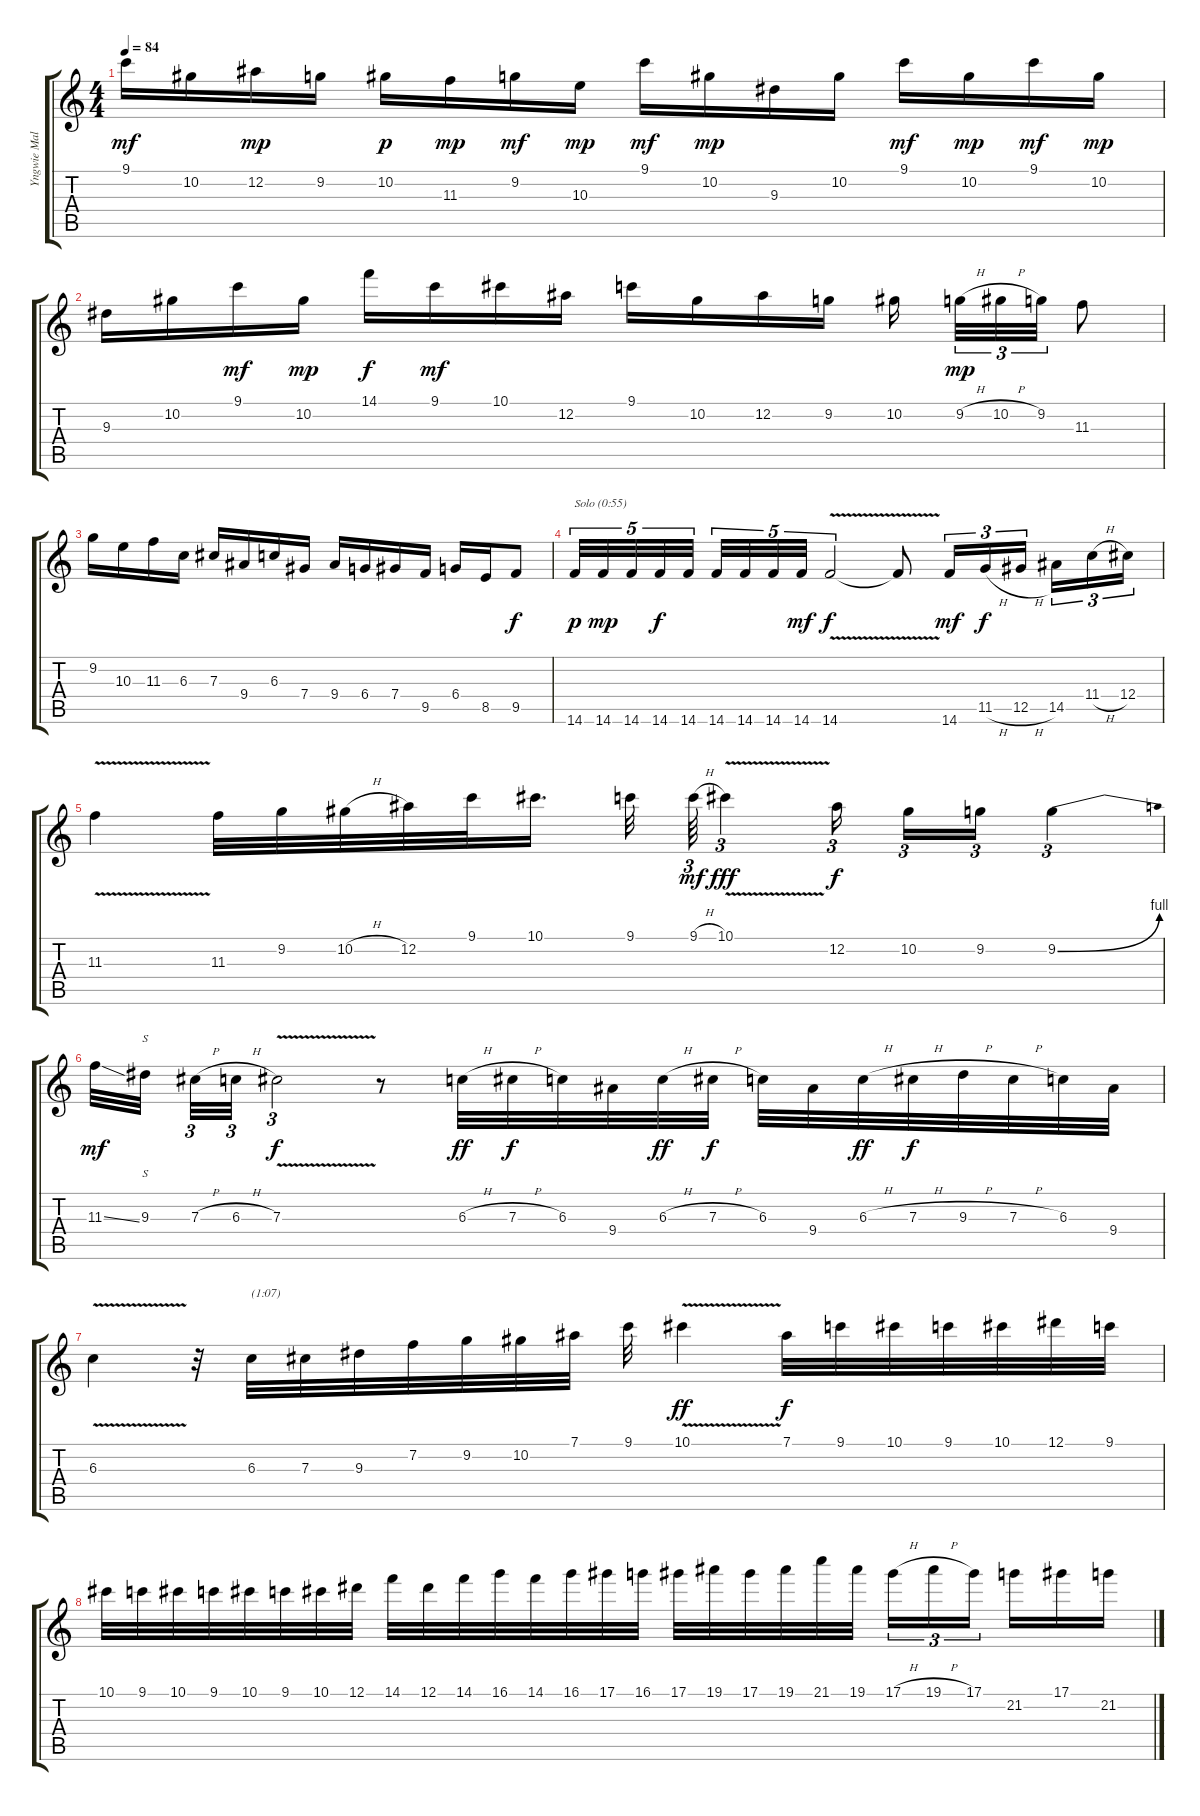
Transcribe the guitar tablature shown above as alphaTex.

\track ("Yngwie Malmsteen" "Yngwie Mal") {instrument acousticguitarsteel}
\staff {score tabs}
\tuning (Eb4 Bb3 Gb3 Db3 Ab2 Eb2) {hide}
\ts (4 4)
\tempo 84
\clef g2
\ks c
9.1.16{dy mf} 10.2.16 12.2.16{dy mp} 9.2.16 10.2.16{dy p} 11.3.16{dy mp} 9.2.16{dy mf} 10.3.16{dy mp} 9.1.16{dy mf} 10.2.16{dy mp} 9.3.16 10.2.16 9.1.16{dy mf} 10.2.16{dy mp} 9.1.16{dy mf} 10.2.16{dy mp} |
9.3.16 10.2.16 9.1.16{dy mf} 10.2.16{dy mp} 14.1.16{dy f} 9.1.16{dy mf} 10.1.16 12.2.16 9.1.16 10.2.16 12.2.16 9.2.16 10.2.16{beam splitsecondary} 9.2{h}.32{tu (3 2) dy mp} 10.2{h}.32{tu (3 2)} 9.2.32{tu (3 2)} 11.3.8 |
9.2.16 10.3.16 11.3.16 6.3.16 7.3.16 9.4.16 6.3.16 7.4.16 9.4.16 6.4.16 7.4.16 9.5.16 6.4.16 8.5.16 9.5.8{dy f} |
14.6.32{tu (5 4) txt "Solo (0:55)" dy p} 14.6.32{tu (5 4) dy mp} 14.6.32{tu (5 4)} 14.6.32{tu (5 4) dy f} 14.6.32{tu (5 4) beam splitsecondary} 14.6.32{tu (5 4)} 14.6.32{tu (5 4)} 14.6.32{tu (5 4)} 14.6.32{tu (5 4) dy mf} 14.6{v}.2{tu (5 4) dy f} 14.6{t}.8 14.6.16{tu (3 2) dy mf} 11.5{h}.16{tu (3 2) dy f} 12.5{h}.16{tu (3 2) beam splitsecondary} 14.5.16{tu (3 2)} 11.4{h}.16{tu (3 2)} 12.4.16{tu (3 2)} |
11.3{v}.4 11.3.32 9.2.32 10.2{h}.32 12.2.32 9.1.32 10.1.16{d} 9.1.32 9.1{h}.64{tu (3 2) dy mf} 10.1{v}.4{tu (3 2) dy fff} 12.2.16{tu (3 2) dy f} 10.2.16{tu (3 2)} 9.2.16{tu (3 2)} 9.2{be (bend 0 0 60 4)}.4{tu (3 2)} |
11.3{ss}.32{dy mf} 9.3.32{s beam splitsecondary} 7.3{h}.32{tu (3 2)} 6.3{h}.32{tu (3 2)} 7.3{v}.2{tu (3 2) dy f} r.8 6.3{h}.32{dy ff} 7.3{h}.32{dy f} 6.3.32 9.4.32 6.3{h}.32{dy ff} 7.3{h}.32{dy f} 6.3.32 9.4.32 6.3{h}.32{dy ff} 7.3{h}.32{dy f} 9.3{h}.32 7.3{h}.32 6.3.32 9.4.32 |
6.3{v}.4 r.32 6.3.32{txt "(1:07)"} 7.3.32 9.3.32 7.2.32 9.2.32 10.2.32 7.1.32 9.1.32 10.1{v}.4{dy ff} 7.1.32{dy f} 9.1.32 10.1.32 9.1.32 10.1.32 12.1.32 9.1.32 |
10.1.32 9.1.32 10.1.32 9.1.32 10.1.32 9.1.32 10.1.32 12.1.32 14.1.32 12.1.32 14.1.32 16.1.32 14.1.32 16.1.32 17.1.32 16.1.32 17.1.32 19.1.32 17.1.32 19.1.32 21.1.32 19.1.32{beam splitsecondary} 17.1{h}.16{tu (3 2)} 19.1{h}.16{tu (3 2)} 17.1.16{tu (3 2) beam splitsecondary} 21.2.16 17.1.16 21.2.16
